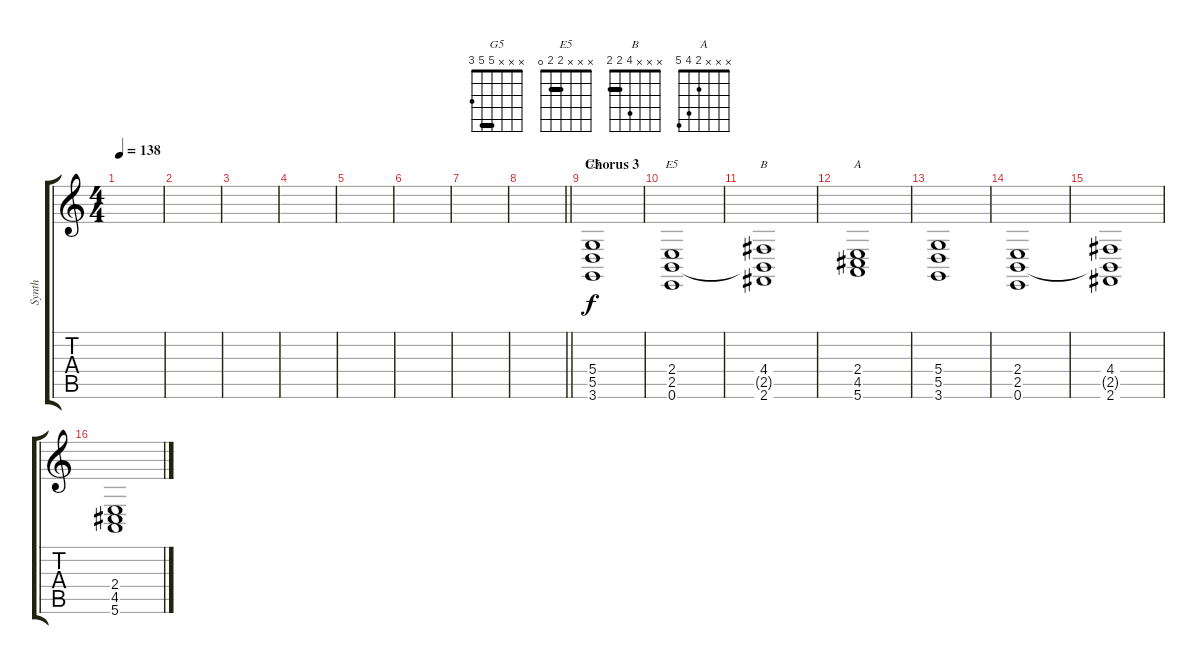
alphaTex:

\track ("Synth" "Synth") {instrument lead2sawtooth}
\staff {score tabs}
\tuning (E4 B3 G3 D3 A2 E2) {hide}
\chord ("G5" x x x 5 5 3) {barre 5}
\chord ("E5" x x x 2 2 0) {barre 2}
\chord ("B" x x x 4 2 2) {barre 2}
\chord ("A" x x x 2 4 5)
\ts (4 4)
\tempo 138
\clef g2
\ks c
|
|
|
|
|
|
|
\barLineRight lightlight
|
\section ("" "Chorus 3")
(5.4 5.5 3.6).1{ch "G5"} |
(2.4 2.5 0.6).1{ch "E5"} |
(4.4 2.5{t} 2.6).1{ch "B"} |
(2.4 4.5 5.6).1{ch "A"} |
(5.4 5.5 3.6).1 |
(2.4 2.5 0.6).1 |
(4.4 2.5{t} 2.6).1 |
(2.4 4.5 5.6).1
